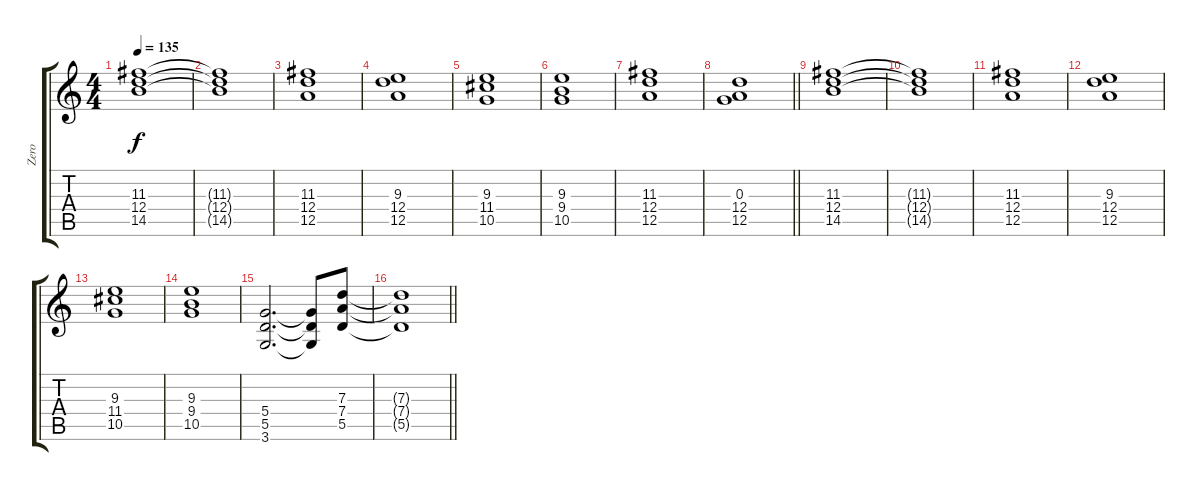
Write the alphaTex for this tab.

\track ("Zero" "Zero") {instrument distortionguitar}
\staff {score tabs}
\tuning (E4 B3 G3 D3 A2 E2) {hide}
\ts (4 4)
\tempo 135
\clef g2
\ks c
(11.3 12.4 14.5).1{dy f} |
(11.3{t} 12.4{t} 14.5{t}).1 |
(11.3 12.4 12.5).1 |
(9.3 12.4 12.5).1 |
(9.3 11.4 10.5).1 |
(9.3 9.4 10.5).1 |
(11.3 12.4 12.5).1 |
\barLineRight lightlight
(0.3 12.4 12.5).1 |
(11.3 12.4 14.5).1 |
(11.3{t} 12.4{t} 14.5{t}).1 |
(11.3 12.4 12.5).1 |
(9.3 12.4 12.5).1 |
(9.3 11.4 10.5).1 |
(9.3 9.4 10.5).1 |
(5.4 5.5 3.6).2{d} (5.4{t} 5.5{t} 3.6{t}).8 (7.3 7.4 5.5).8 |
\barLineRight lightlight
(7.3{t} 7.4{t} 5.5{t}).1
